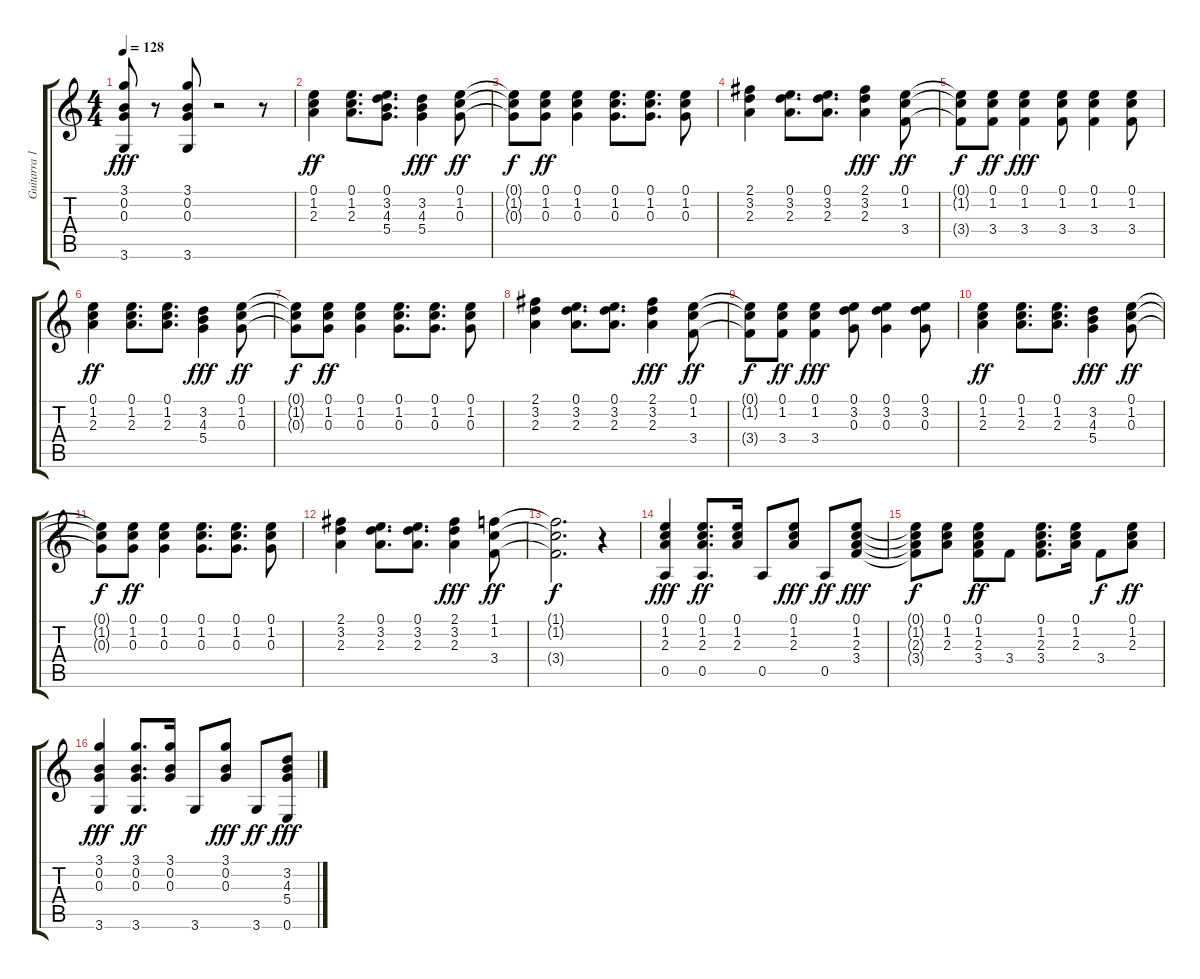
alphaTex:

\track ("Guitarra 1" "Guitarra 1") {instrument acousticguitarsteel}
\staff {score tabs}
\tuning (E4 B3 G3 D3 A2 E2) {hide}
\ts (4 4)
\tempo 128
\clef g2
\ks c
(3.1 0.2 0.3 3.6).8{dy fff} r.8 (3.1 0.2 0.3 3.6).8 r.2 r.8 |
(0.1 1.2 2.3).4{dy ff} (0.1 1.2 2.3).8{d} (0.1 3.2 4.3 5.4).8{d} (3.2 4.3 5.4).4{dy fff} (0.1 1.2 0.3).8{dy ff} |
(0.1{t} 1.2{t} 0.3{t}).8{dy f} (0.1 1.2 0.3).8{dy ff} (0.1 1.2 0.3).4 (0.1 1.2 0.3).8{d} (0.1 1.2 0.3).8{d} (0.1 1.2 0.3).8 |
(2.1 3.2 2.3).4 (0.1 3.2 2.3).8{d} (0.1 3.2 2.3).8{d} (2.1 3.2 2.3).4{dy fff} (0.1 1.2 3.4).8{dy ff} |
(0.1{t} 1.2{t} 3.4{t}).8{dy f} (0.1 1.2 3.4).8{dy ff} (0.1 1.2 3.4).4{dy fff} (0.1 1.2 3.4).8 (0.1 1.2 3.4).4 (0.1 1.2 3.4).8 |
(0.1 1.2 2.3).4{dy ff} (0.1 1.2 2.3).8{d} (0.1 1.2 2.3).8{d} (3.2 4.3 5.4).4{dy fff} (0.1 1.2 0.3).8{dy ff} |
(0.1{t} 1.2{t} 0.3{t}).8{dy f} (0.1 1.2 0.3).8{dy ff} (0.1 1.2 0.3).4 (0.1 1.2 0.3).8{d} (0.1 1.2 0.3).8{d} (0.1 1.2 0.3).8 |
(2.1 3.2 2.3).4 (0.1 3.2 2.3).8{d} (0.1 3.2 2.3).8{d} (2.1 3.2 2.3).4{dy fff} (0.1 1.2 3.4).8{dy ff} |
(0.1{t} 1.2{t} 3.4{t}).8{dy f} (0.1 1.2 3.4).8{dy ff} (0.1 1.2 3.4).4{dy fff} (0.1 3.2 0.3).8 (0.1 3.2 0.3).4 (0.1 3.2 0.3).8 |
(0.1 1.2 2.3).4{dy ff} (0.1 1.2 2.3).8{d} (0.1 1.2 2.3).8{d} (3.2 4.3 5.4).4{dy fff} (0.1 1.2 0.3).8{dy ff} |
(0.1{t} 1.2{t} 0.3{t}).8{dy f} (0.1 1.2 0.3).8{dy ff} (0.1 1.2 0.3).4 (0.1 1.2 0.3).8{d} (0.1 1.2 0.3).8{d} (0.1 1.2 0.3).8 |
(2.1 3.2 2.3).4 (0.1 3.2 2.3).8{d} (0.1 3.2 2.3).8{d} (2.1 3.2 2.3).4{dy fff} (1.1 1.2 3.4).8{dy ff} |
(1.1{t} 1.2{t} 3.4{t}).2{d dy f} r.4 |
(0.1 1.2 2.3 0.5).4{dy fff} (0.1 1.2 2.3 0.5).8{d dy ff} (0.1 1.2 2.3).16 0.5.8 (0.1 1.2 2.3).8{dy fff} 0.5.8{dy ff} (0.1 1.2 2.3 3.4).8{dy fff} |
(0.1{t} 1.2{t} 2.3{t} 3.4{t}).8{dy f} (0.1 1.2 2.3).8 (0.1 1.2 2.3 3.4).8{dy ff} 3.4.8 (0.1 1.2 2.3 3.4).8{d} (0.1 1.2 2.3).16 3.4.8{dy f} (0.1 1.2 2.3).8{dy ff} |
(3.1 0.2 0.3 3.6).4{dy fff} (3.1 0.2 0.3 3.6).8{d dy ff} (3.1 0.2 0.3).16 3.6.8 (3.1 0.2 0.3).8{dy fff} 3.6.8{dy ff} (3.2 4.3 5.4 0.6).8{dy fff}
